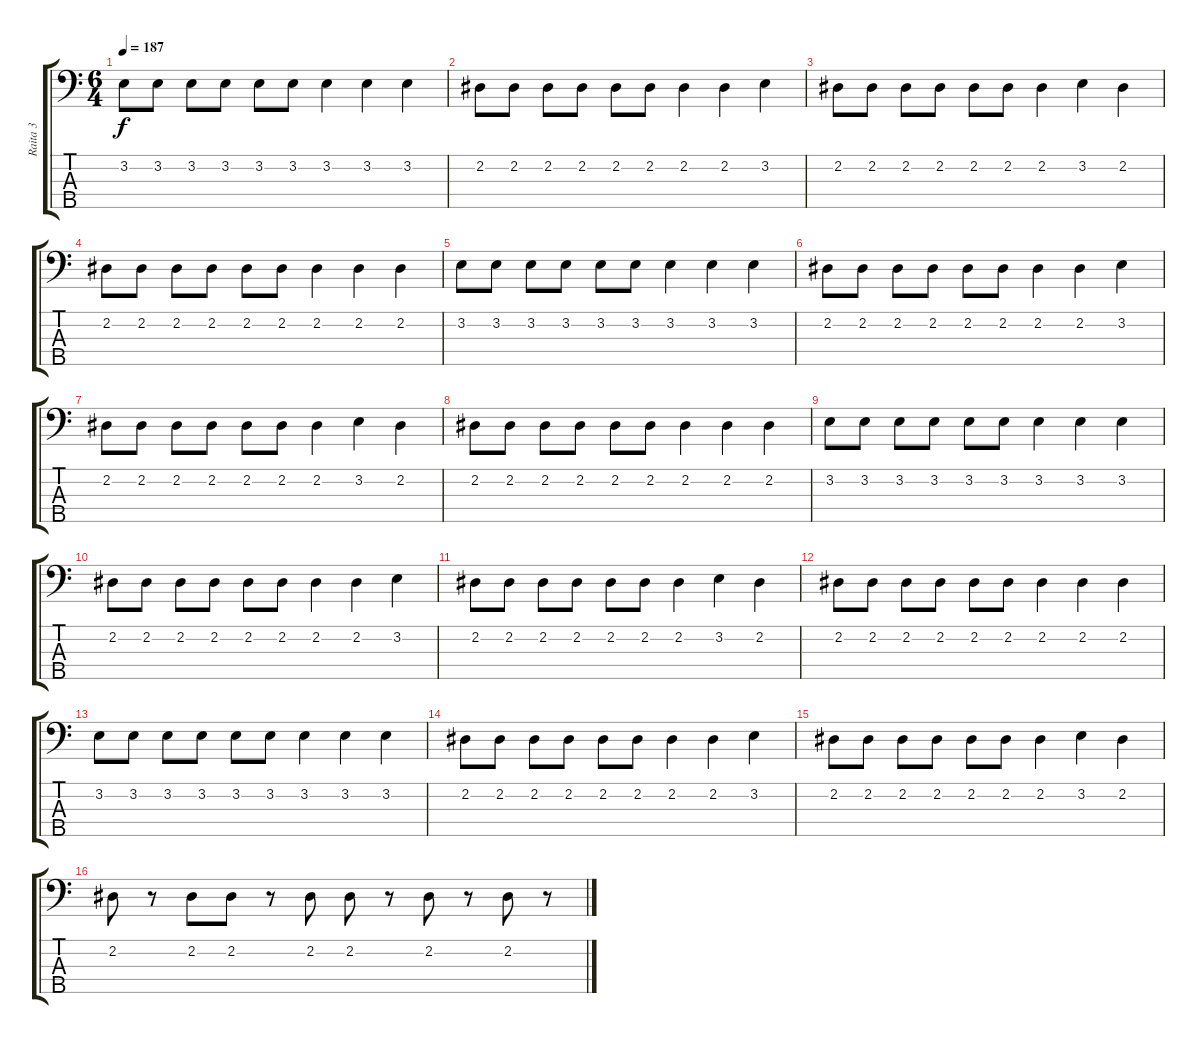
\track ("Raita 3" "Raita 3") {instrument electricbassfinger}
\staff {score tabs}
\tuning (Gb2 Db2 Ab1 Eb1 Bb0) {hide}
\ts (6 4)
\tempo 187
\clef f4
\ks c
3.2.8{dy f} 3.2.8 3.2.8 3.2.8 3.2.8 3.2.8 3.2.4 3.2.4 3.2.4 |
2.2.8 2.2.8 2.2.8 2.2.8 2.2.8 2.2.8 2.2.4 2.2.4 3.2.4 |
2.2.8 2.2.8 2.2.8 2.2.8 2.2.8 2.2.8 2.2.4 3.2.4 2.2.4 |
2.2.8 2.2.8 2.2.8 2.2.8 2.2.8 2.2.8 2.2.4 2.2.4 2.2.4 |
3.2.8 3.2.8 3.2.8 3.2.8 3.2.8 3.2.8 3.2.4 3.2.4 3.2.4 |
2.2.8 2.2.8 2.2.8 2.2.8 2.2.8 2.2.8 2.2.4 2.2.4 3.2.4 |
2.2.8 2.2.8 2.2.8 2.2.8 2.2.8 2.2.8 2.2.4 3.2.4 2.2.4 |
2.2.8 2.2.8 2.2.8 2.2.8 2.2.8 2.2.8 2.2.4 2.2.4 2.2.4 |
3.2.8 3.2.8 3.2.8 3.2.8 3.2.8 3.2.8 3.2.4 3.2.4 3.2.4 |
2.2.8 2.2.8 2.2.8 2.2.8 2.2.8 2.2.8 2.2.4 2.2.4 3.2.4 |
2.2.8 2.2.8 2.2.8 2.2.8 2.2.8 2.2.8 2.2.4 3.2.4 2.2.4 |
2.2.8 2.2.8 2.2.8 2.2.8 2.2.8 2.2.8 2.2.4 2.2.4 2.2.4 |
3.2.8 3.2.8 3.2.8 3.2.8 3.2.8 3.2.8 3.2.4 3.2.4 3.2.4 |
2.2.8 2.2.8 2.2.8 2.2.8 2.2.8 2.2.8 2.2.4 2.2.4 3.2.4 |
2.2.8 2.2.8 2.2.8 2.2.8 2.2.8 2.2.8 2.2.4 3.2.4 2.2.4 |
2.2.8 r.8 2.2.8 2.2.8 r.8 2.2.8 2.2.8 r.8 2.2.8 r.8 2.2.8 r.8
